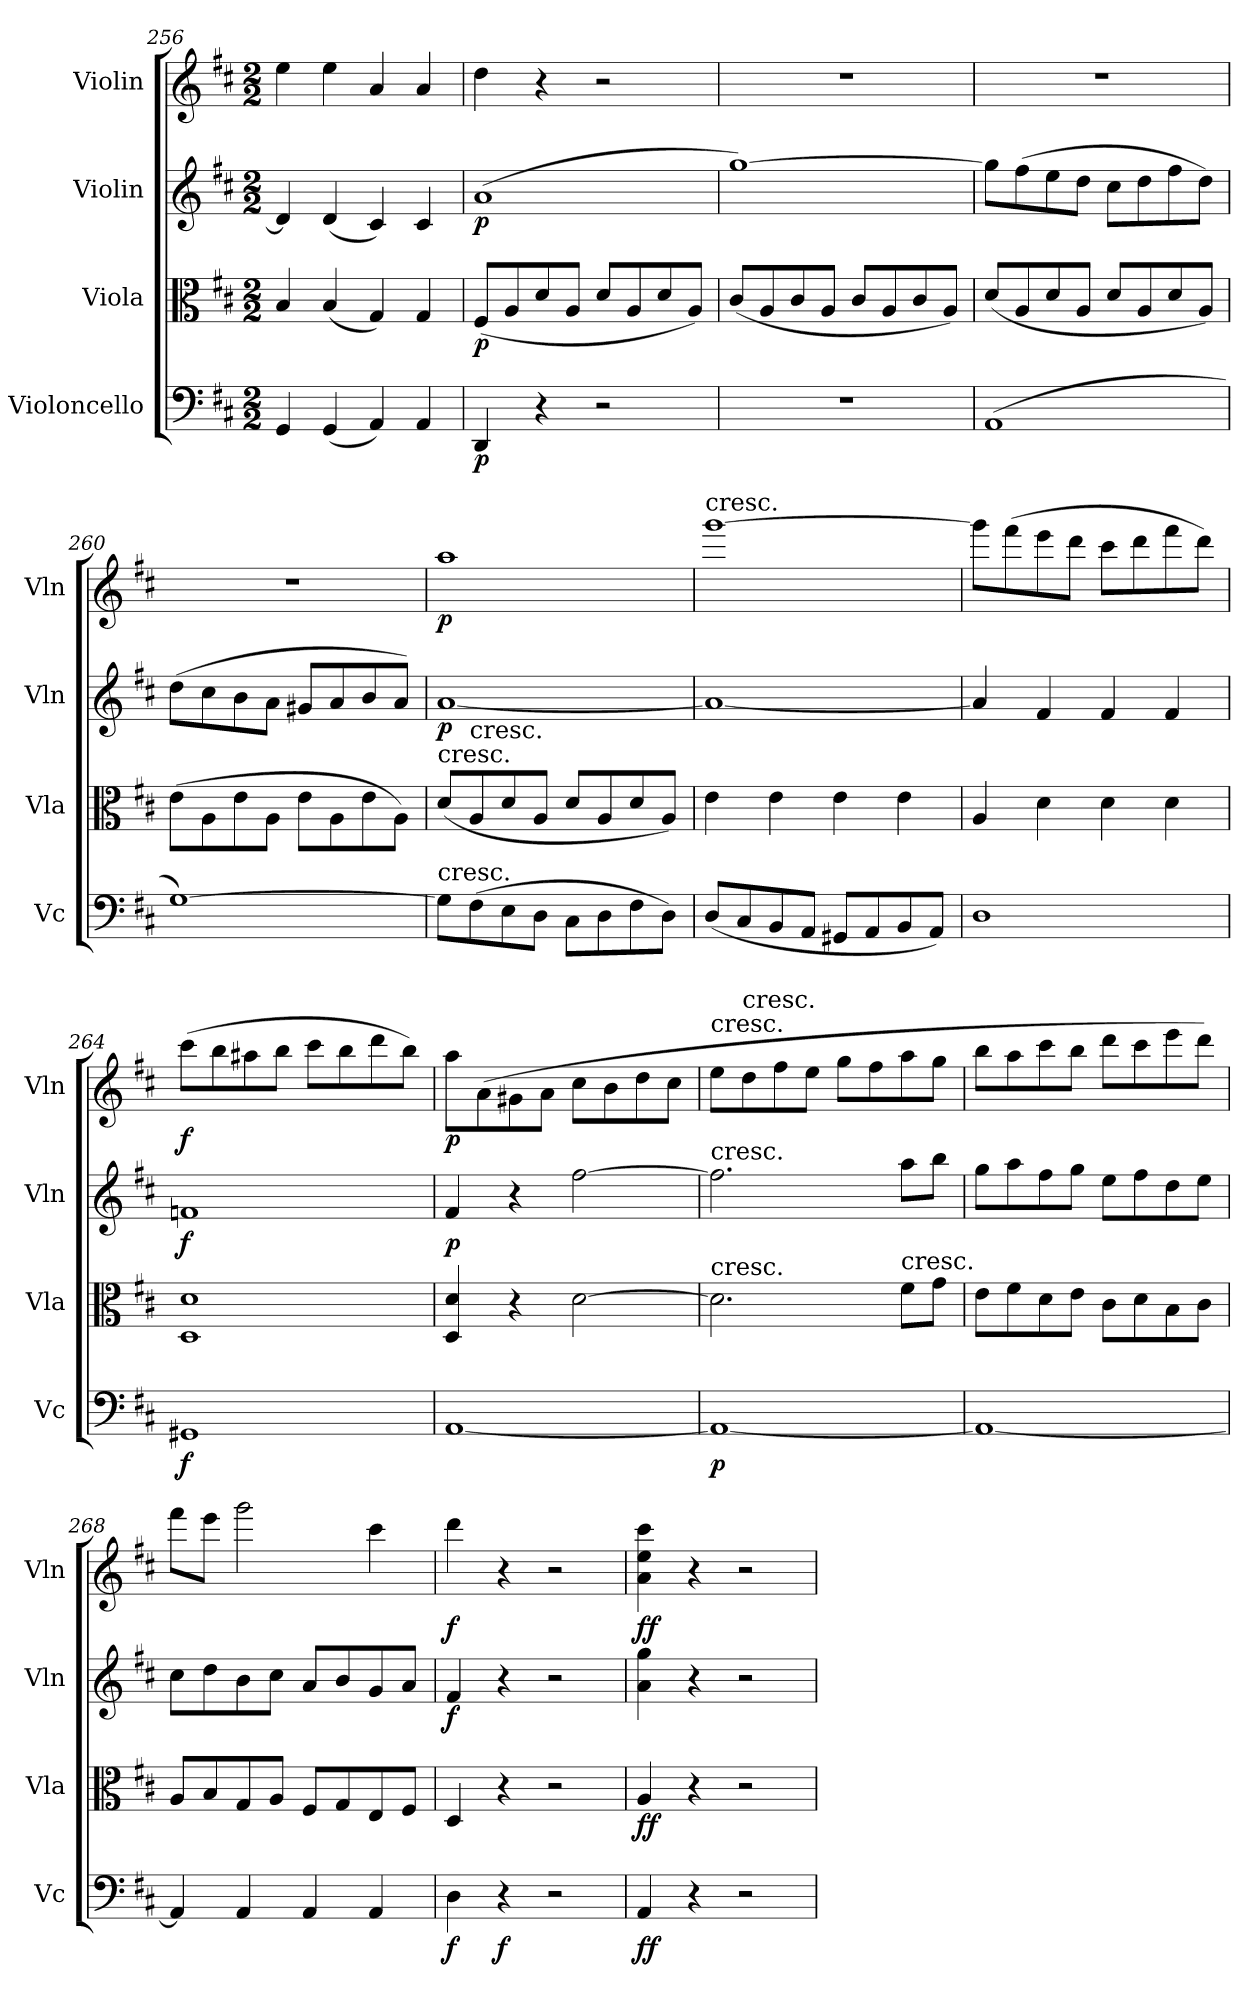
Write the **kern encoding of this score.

**kern	**dynam	**kern	**dynam	**kern	**dynam	**kern	**dynam
*part4	*part4	*part3	*part3	*part2	*part2	*part1	*part1
*staff4	*staff4	*staff3	*staff3	*staff2	*staff2	*staff1	*staff1
*I"Violoncello	*	*I"Viola	*	*I"Violin	*	*I"Violin	*
*I'Vc	*	*I'Vla	*	*I'Vln	*	*I'Vln	*
*clefF4	*	*clefC3	*	*clefG2	*	*clefG2	*
*k[f#c#]	*	*k[f#c#]	*	*k[f#c#]	*	*k[f#c#]	*
*D:	*	*D:	*	*D:	*	*D:	*
*M2/2	*	*M2/2	*	*M2/2	*	*M2/2	*
=256	=256	=256	=256	=256	=256	=256	=256
4GG/	.	4B/	.	4d/]	.	4ee\	.
(4GG/	.	(4B/	.	(4d/	.	4ee\	.
4AA/)	.	4G/)	.	4c#/)	.	4a/	.
4AA/	.	4G/	.	4c#/	.	4a/	.
=257	=257	=257	=257	=257	=257	=257	=257
4DD/	p	(8F#/L	p	(1a	p	4dd\	.
.	.	8A/	.	.	.	.	.
4r	.	8d/	.	.	.	4r	.
.	.	8A/J	.	.	.	.	.
2r	.	8d/L	.	.	.	2r	.
.	.	8A/	.	.	.	.	.
.	.	8d/	.	.	.	.	.
.	.	8A/J)	.	.	.	.	.
=258	=258	=258	=258	=258	=258	=258	=258
1r	.	(8c#/L	.	[1gg)	.	1r	.
.	.	8A/	.	.	.	.	.
.	.	8c#/	.	.	.	.	.
.	.	8A/J	.	.	.	.	.
.	.	8c#/L	.	.	.	.	.
.	.	8A/	.	.	.	.	.
.	.	8c#/	.	.	.	.	.
.	.	8A/J)	.	.	.	.	.
=259	=259	=259	=259	=259	=259	=259	=259
(1AA	.	(8d/L	.	8gg\L]	.	1r	.
.	.	8A/	.	(8ff#\	.	.	.
.	.	8d/	.	8ee\	.	.	.
.	.	8A/J	.	8dd\J	.	.	.
.	.	8d/L	.	8cc#\L	.	.	.
.	.	8A/	.	8dd\	.	.	.
.	.	8d/	.	8ff#\	.	.	.
.	.	8A/J)	.	8dd\J)	.	.	.
=260	=260	=260	=260	=260	=260	=260	=260
[1G)	.	(8e\L	.	(8dd\L	.	1r	.
.	.	8A\	.	8cc#\	.	.	.
.	.	8e\	.	8b\	.	.	.
.	.	8A\J	.	8a\J	.	.	.
.	.	8e\L	.	8g#X/L	.	.	.
.	.	8A\	.	8a/	.	.	.
.	.	8e\	.	8b/	.	.	.
.	.	8A\J)	.	8a/J)	.	.	.
=261	=261	=261	=261	=261	=261	=261	=261
!	!	!LO:TX:t=cresc.	!	!	!	!	!
!LO:TX:t=cresc.	!	!	!	!	!	!	!
8G\L]	.	(8d/L	.	[1a	p	1aa	p
!	!	!LO:TX:t=cresc.	!	!	!	!	!
(8F#\	.	8A/	.	.	.	.	.
8E\	.	8d/	.	.	.	.	.
8D\J	.	8A/J	.	.	.	.	.
8C#\L	.	8d/L	.	.	.	.	.
8D\	.	8A/	.	.	.	.	.
8F#\	.	8d/	.	.	.	.	.
8D\J)	.	8A/J)	.	.	.	.	.
=262	=262	=262	=262	=262	=262	=262	=262
!	!	!	!	!	!	!LO:TX:t=cresc.	!
(8D/L	.	4e\	.	1a_	.	[1ggg	.
8C#/	.	.	.	.	.	.	.
8BB/	.	4e\	.	.	.	.	.
8AA/J	.	.	.	.	.	.	.
8GG#X/L	.	4e\	.	.	.	.	.
8AA/	.	.	.	.	.	.	.
8BB/	.	4e\	.	.	.	.	.
8AA/J)	.	.	.	.	.	.	.
=263	=263	=263	=263	=263	=263	=263	=263
1D	.	4A/	.	4a/]	.	8ggg\L]	.
.	.	.	.	.	.	(8fff#\	.
.	.	4d\	.	4f#/	.	8eee\	.
.	.	.	.	.	.	8ddd\J	.
.	.	4d\	.	4f#/	.	8ccc#\L	.
.	.	.	.	.	.	8ddd\	.
.	.	4d\	.	4f#/	.	8fff#\	.
.	.	.	.	.	.	8ddd\J)	.
=264	=264	=264	=264	=264	=264	=264	=264
1GG#X	f	1D 1d	.	1fn	f	(8ccc#\L	f
.	.	.	.	.	.	8bb\	.
.	.	.	.	.	.	8aa#X\	.
.	.	.	.	.	.	8bb\J	.
.	.	.	.	.	.	8ccc#\L	.
.	.	.	.	.	.	8bb\	.
.	.	.	.	.	.	8ddd\	.
.	.	.	.	.	.	8bb\J)	.
=265	=265	=265	=265	=265	=265	=265	=265
[1AA	.	4D/ 4d/	.	4f#/	p	8aa\L	p
.	.	.	.	.	.	(8a\	.
.	.	4r	.	4r	.	8g#X\	.
.	.	.	.	.	.	8a\J	.
.	.	[2d\	.	[2ff#\	.	8cc#\L	.
.	.	.	.	.	.	8b\	.
.	.	.	.	.	.	8dd\	.
.	.	.	.	.	.	8cc#\J	.
=266	=266	=266	=266	=266	=266	=266	=266
!	!	!	!	!	!	!LO:TX:t=cresc.	!
!	!	!	!	!LO:TX:t=cresc.	!	!	!
!	!	!LO:TX:t=cresc.	!	!	!	!	!
1AA_	p	2.d\]	.	2.ff#\]	.	8ee\L	.
!	!	!	!	!	!	!LO:TX:t=cresc.	!
.	.	.	.	.	.	8dd\	.
.	.	.	.	.	.	8ff#\	.
.	.	.	.	.	.	8ee\J	.
.	.	.	.	.	.	8gg\L	.
.	.	.	.	.	.	8ff#\	.
!	!	!LO:TX:t=cresc.	!	!	!	!	!
.	.	8f#\L	.	8aa\L	.	8aa\	.
.	.	8g\J	.	8bb\J	.	8gg\J	.
=267	=267	=267	=267	=267	=267	=267	=267
1AA_	.	8e\L	.	8gg\L	.	8bb\L	.
.	.	8f#\	.	8aa\	.	8aa\	.
.	.	8d\	.	8ff#\	.	8ccc#\	.
.	.	8e\J	.	8gg\J	.	8bb\J	.
.	.	8c#\L	.	8ee\L	.	8ddd\L	.
.	.	8d\	.	8ff#\	.	8ccc#\	.
.	.	8B\	.	8dd\	.	8eee\	.
.	.	8c#\J	.	8ee\J	.	8ddd\J)	.
=268	=268	=268	=268	=268	=268	=268	=268
4AA/]	.	8A/L	.	8cc#\L	.	8fff#\L	.
.	.	8B/	.	8dd\	.	8eee\J	.
4AA/	.	8G/	.	8b\	.	2ggg\	.
.	.	8A/J	.	8cc#\J	.	.	.
4AA/	.	8F#/L	.	8a/L	.	.	.
.	.	8G/	.	8b/	.	.	.
4AA/	.	8E/	.	8g/	.	4ccc#\	.
.	.	8F#/J	.	8a/J	.	.	.
=269	=269	=269	=269	=269	=269	=269	=269
4D\	f	4D/	.	4f#/	f	4ddd\	f
4r	f	4r	.	4r	.	4r	.
2r	.	2r	.	2r	.	2r	.
=270	=270	=270	=270	=270	=270	=270	=270
4AA/	ff	4A/	ff	4a\ 4gg\	.	4a\ 4ee\ 4ccc#\	ff
4r	.	4r	.	4r	.	4r	.
2r	.	2r	.	2r	.	2r	.
=	=	=	=	=	=	=	=
*-	*-	*-	*-	*-	*-	*-	*-
